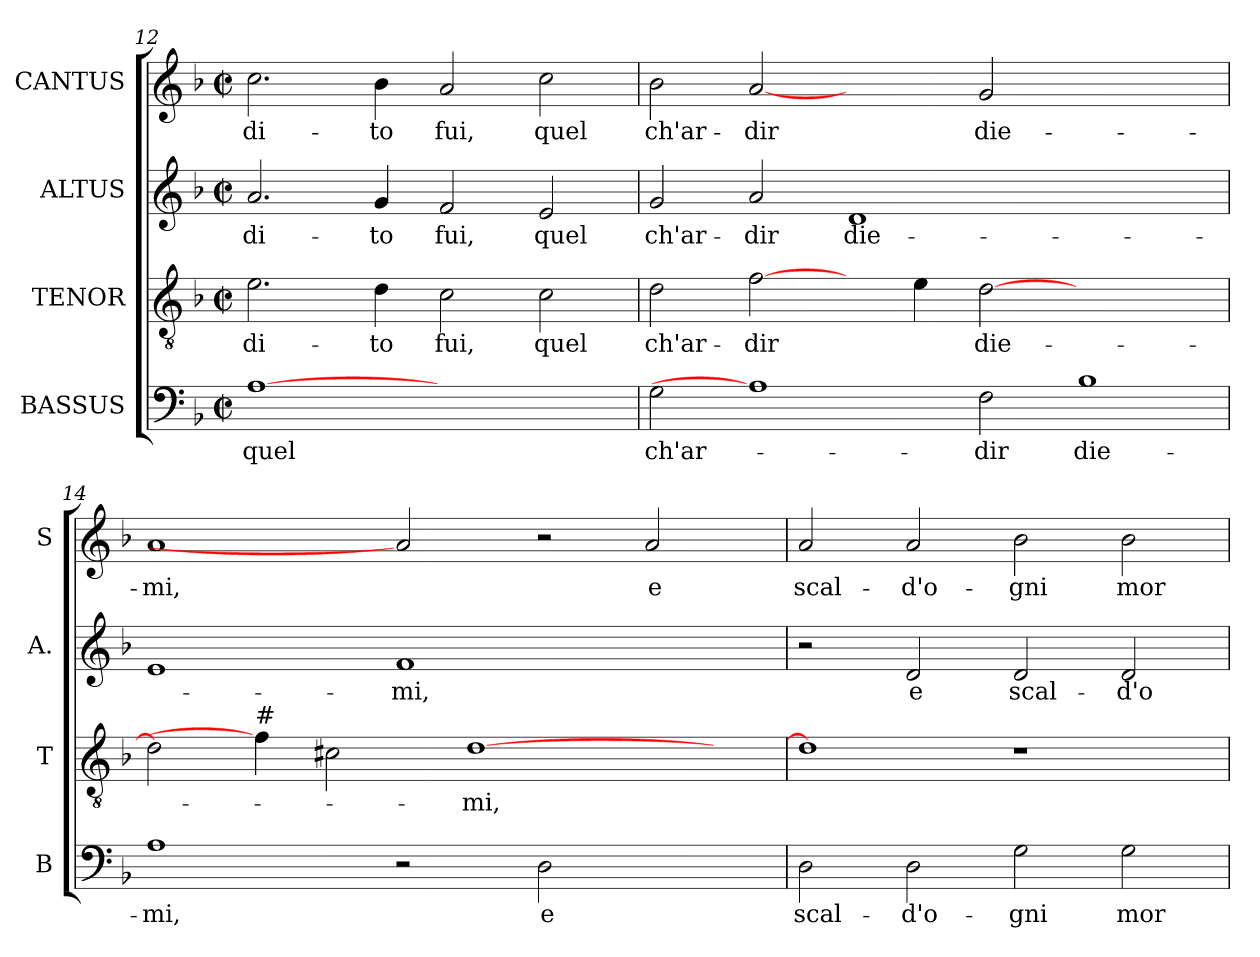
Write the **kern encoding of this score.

**kern	**text	**kern	**text	**kern	**text	**kern	**text
*part4	*part4	*part3	*part3	*part2	*part2	*part1	*part1
*staff4	*staff4	*staff3	*staff3	*staff2	*staff2	*staff1	*staff1
*I"BASSUS	*	*I"TENOR	*	*I"ALTUS	*	*I"CANTUS	*
*I'B	*	*I'T	*	*I'A.	*	*I'S	*
*clefF4	*	*clefGv2	*	*clefG2	*	*clefG2	*
*	*	*ITrd7c12	*	*	*	*	*
*k[b-]	*	*k[b-]	*	*k[b-]	*	*k[b-]	*
*F:	*	*F:	*	*F:	*	*F:	*
*M2/2	*	*M2/2	*	*M2/2	*	*M2/2	*
*met(c|)	*	*met(c|)	*	*met(c|)	*	*met(c|)	*
=12	=12	=12	=12	=12	=12	=12	=12
!	!LO:LY:b:color=#000000	!	!	!	!	!	!
!	!	!	!LO:LY:b:color=#000000	!	!	!	!
!	!	!	!	!	!LO:LY:b:color=#000000	!	!
!	!	!	!	!	!	!	!LO:LY:b:color=#000000
[1Ai	quel	2.Ei\	-di-	2.ai/	-di-	2.cci\	-di-
!	!	!	!LO:LY:b:color=#000000	!	!	!	!
!	!	!	!	!	!LO:LY:b:color=#000000	!	!
!	!	!	!	!	!	!	!LO:LY:b:color=#000000
.	.	4Di\	-to	4gi/	-to	4b-i\	-to
!	!	!	!LO:LY:b:color=#000000	!	!	!	!
!	!	!	!	!	!LO:LY:b:color=#000000	!	!
!	!	!	!	!	!	!	!LO:LY:b:color=#000000
1ryy	.	2Ci\	fui,	2fi/	fui,	2ai/	fui,
!	!	!	!LO:LY:b:color=#000000	!	!	!	!
!	!	!	!	!	!LO:LY:b:color=#000000	!	!
!	!	!	!	!	!	!	!LO:LY:b:color=#000000
.	.	2Ci\	quel	2ei/	quel	2cci\	quel
=13	=13	=13	=13	=13	=13	=13	=13
!	!LO:LY:b:color=#000000	!	!	!	!	!	!
!	!	!	!LO:LY:b:color=#000000	!	!	!	!
!	!	!	!	!	!LO:LY:b:color=#000000	!	!
!	!	!	!	!	!	!	!LO:LY:b:color=#000000
2Gi\	ch'ar-	2Di\	ch'ar-	2gi/	ch'ar-	2b-i\	ch'ar-
!	!	!	!LO:LY:b:color=#000000	!	!	!	!
!	!	!	!	!	!LO:LY:b:color=#000000	!	!
!	!	!	!	!	!	!	!LO:LY:b:color=#000000
1Ai]	.	[2Fi\	-dir	2ai/	-dir	[2ai	-dir
!	!	!	!	!	!LO:LY:b:color=#000000	!	!
.	.	4ryy	.	1di	die-	2ryy	.
.	.	4Ei\	.	.	.	.	.
!	!LO:LY:b:color=#000000	!	!	!	!	!	!
!	!	!	!LO:LY:b:color=#000000	!	!	!	!
!	!	!	!	!	!	!	!LO:LY:b:color=#000000
2Fi\	-dir	[>2Di\	die-	.	.	2gi/	die-
!	!LO:LY:b:color=#000000	!	!	!	!	!	!
1B-i	die-	1ryy	.	1ryy	.	1ryy	.
!!LO:PB:g=z
=14	=14	=14	=14	=14	=14	=14	=14
!	!LO:LY:b:color=#000000	!	!	!	!	!	!
!	!	!	!	!	!	!	!LO:LY:b:color=#000000
1Ai	-mi,	2Di\]	.	1ei	.	1ai	-mi,
!	!	!LO:TX:a:t=#	!	!	!	!	!
.	.	4Fi\]	.	.	.	.	.
.	.	2C#i\	.	.	.	.	.
!	!	!	!	!	!LO:LY:b:color=#000000	!	!
2r	.	.	.	1fi	-mi,	2ai]	.
!	!	!	!LO:LY:b:color=#000000	!	!	!	!
.	.	[>1Di	-mi,	.	.	.	.
!	!LO:LY:b:color=#000000	!	!	!	!	!	!
2Di\	e	.	.	.	.	2r	.
!	!	!	!	!	!	!	!LO:LY:b:color=#000000
2ryy	.	.	.	2ryy	.	2ai/	e
.	.	4ryy	.	.	.	.	.
=15	=15	=15	=15	=15	=15	=15	=15
!	!LO:LY:b:color=#000000	!	!	!	!	!	!
!	!	!	!	!	!	!	!LO:LY:b:color=#000000
2Di\	scal-	1Di]	.	2r	.	2ai/	scal-
!	!LO:LY:b:color=#000000	!	!	!	!	!	!
!	!	!	!	!	!LO:LY:b:color=#000000	!	!
!	!	!	!	!	!	!	!LO:LY:b:color=#000000
2Di\	-d'o-	.	.	2di/	e	2ai/	-d'o-
!	!LO:LY:b:color=#000000	!	!	!	!	!	!
!	!	!	!	!	!LO:LY:b:color=#000000	!	!
!	!	!	!	!	!	!	!LO:LY:b:color=#000000
2Gi\	-gni	1r	.	2di/	scal-	2b-i\	-gni
!	!LO:LY:b:color=#000000	!	!	!	!	!	!
!	!	!	!	!	!LO:LY:b:color=#000000	!	!
!	!	!	!	!	!	!	!LO:LY:b:color=#000000
2Gi\	mor-	.	.	2di/	-d'o-	2b-i\	mor-
=	=	=	=	=	=	=	=
*-	*-	*-	*-	*-	*-	*-	*-
